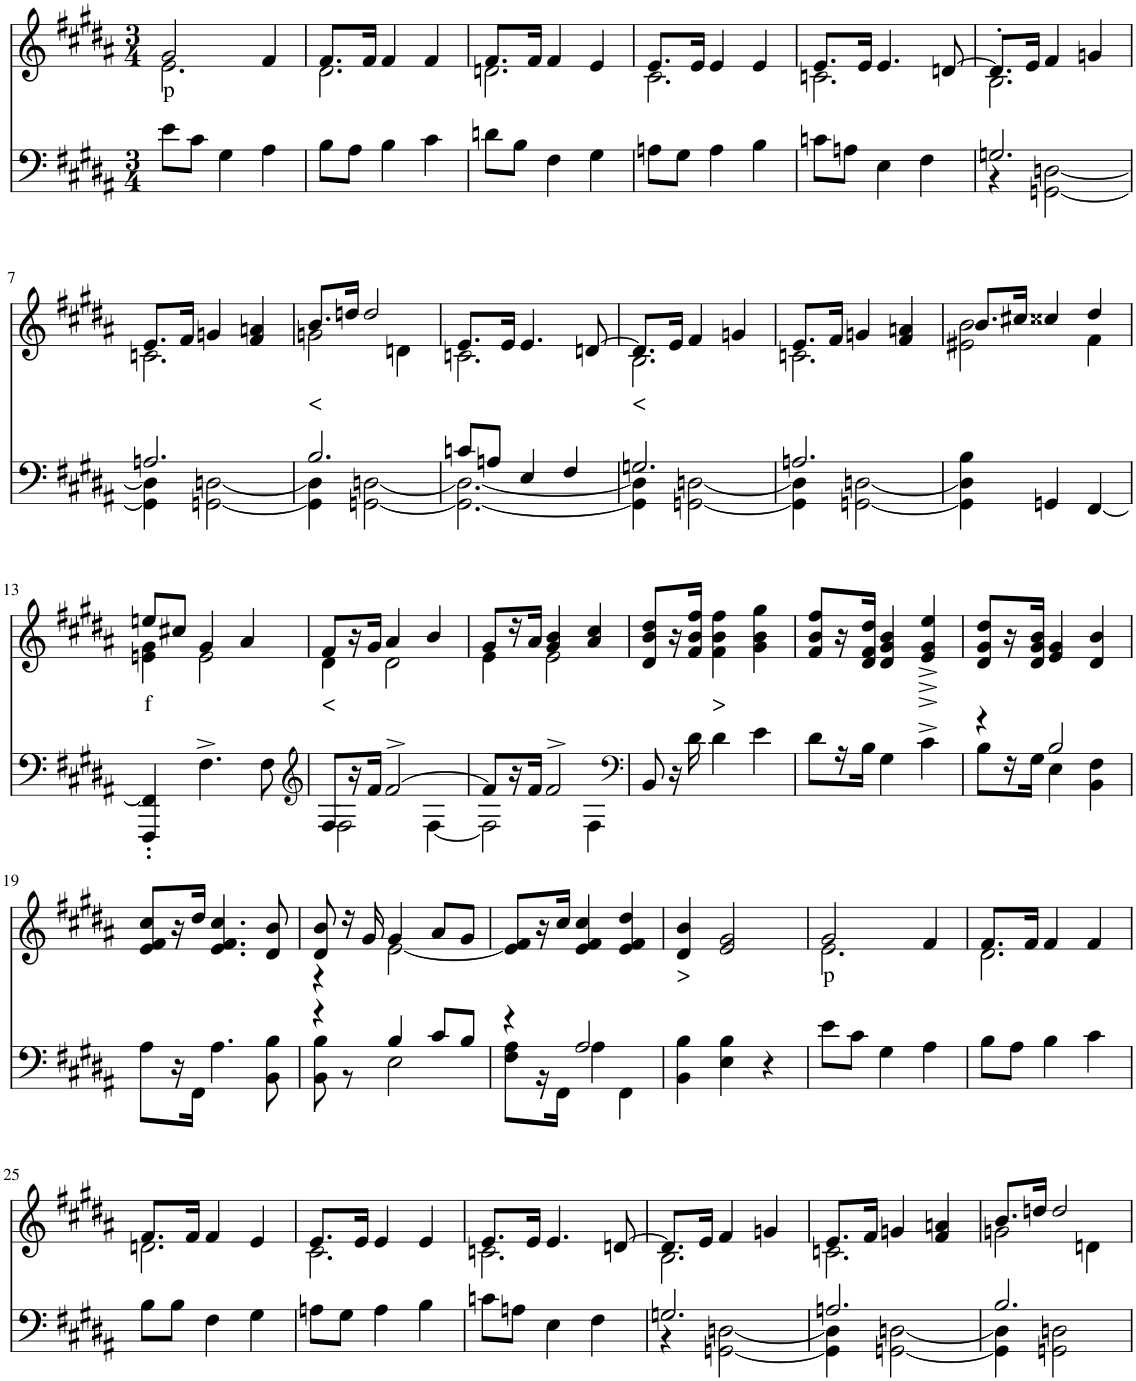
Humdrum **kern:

**kern	**kern	**text
*part2	*part1	*part1
*staff2	*staff1	*staff1
*I"Piano	*I"Piano	*
*I'Pno	*I'Pno	*
*clefF4	*clefG2	*
*k[f#c#g#d#a#]	*k[f#c#g#d#a#]	*
*B:	*B:	*
*M3/4	*M3/4	*
=1	=1	=1
*	*^	*
!	!	!	!LO:LY:b
8e\L	2g#/	2.e\	p
8c#\J	.	.	.
4G#\	.	.	.
4A#\	4f#/	.	.
=2	=2	=2	=2
8B\L	8.f#/L	2.d#\	.
8A#\J	.	.	.
.	16f#/Jk	.	.
4B\	4f#/	.	.
4c#\	4f#/	.	.
=3	=3	=3	=3
8dn\L	8.f#/L	2.dn\	.
8B\J	.	.	.
.	16f#/Jk	.	.
4F#\	4f#/	.	.
4G#\	4e/	.	.
=4	=4	=4	=4
8An\L	8.e/L	2.c#\	.
8G#\J	.	.	.
.	16e/Jk	.	.
4A\	4e/	.	.
4B\	4e/	.	.
=5	=5	=5	=5
8cn\L	8.e/L	2.cn\	.
8An\J	.	.	.
.	16e/Jk	.	.
4E\	4.e/	.	.
4F#\	.	.	.
.	[8dn/	.	.
=6	=6	=6	=6
*^	*	*	*
2.Gn/	4r	8.d'/L]	2.B\	.
.	.	16e/Jk	.	.
.	[2GGn\ [2Dn\	4f#/	.	.
.	.	4gn/	.	.
!!LO:LB:g=z	!!
=7	=7	=7	=7	=7
2.An/	4GG\] 4D\]	8.e/L	2.cn\	.
.	.	16f#/Jk	.	.
.	[2GGn\ [2Dn\	4gn/	.	.
.	.	4f#/ 4an/	.	.
=8	=8	=8	=8	=8
!	!	!	!	!LO:LY:b
2.B/	4GG\] 4D\]	8.b/L	2gn\	<
.	.	16ddn/Jk	.	.
.	[2GGn\ [2Dn\	2dd/	.	.
.	.	.	4dn\	.
=9	=9	=9	=9	=9
8cn/L	2.GG\_ 2.D\_	8.e/L	2.cn\	.
8An/J	.	.	.	.
.	.	16e/Jk	.	.
4E/	.	4.e/	.	.
4F#/	.	.	.	.
.	.	[8dn/	.	.
=10	=10	=10	=10	=10
!	!	!	!	!LO:LY:b
2.Gn/	4GG\] 4D\]	8.d/L]	2.B\	<
.	.	16e/Jk	.	.
.	[2GGn\ [2Dn\	4f#/	.	.
.	.	4gn/	.	.
=11	=11	=11	=11	=11
2.An/	4GG\] 4D\]	8.e/L	2.cn\	.
.	.	16f#/Jk	.	.
.	[2GGn\ [2Dn\	4gn/	.	.
.	.	4f#/ 4an/	.	.
*v	*v	*	*	*
=12	=12	=12	=12
4GG\] 4D\] 4B\	8.b/L	2e#X\ 2b\	.
.	16cc#X/Jk	.	.
4GGn/	4cc##X/	.	.
[4FF#/	4dd#/	4f#\	.
!!LO:LB:g=z	!!
=13	=13	=13	=13
!	!	!	!LO:LY:b
4FFF#/' 4FF#/]'	8een/L	4en\ 4g#\	f
.	8cc#X/J	.	.
4.F#^\	4g#/	2e\	.
.	4a#/	.	.
8F#\	.	.	.
=14	=14	=14	=14
*clefG2	*	*	*
*^	*	*	*
!	!	!	!	!LO:LY:b
8F#/L	2F#\	8f#/L	4d#\	<
16r	.	16r	.	.
16f#/JJ	.	16g#/JJ	.	.
[2f#^/	.	4a#/	2d#\	.
.	[4F#\	4b/	.	.
=15	=15	=15	=15	=15
8f#/L]	2F#\]	8g#/L	4e\	.
16r	.	16r	.	.
16f#/JJ	.	16a#/JJ	.	.
2f#^/	.	4g#/ 4b/	2e\	.
.	4F#\	4a#/ 4cc#/	.	.
*v	*v	*	*	*
*	*v	*v	*
=16	=16	=16
*clefF4	*	*
8BB/	8d#/ 8b/ 8dd#/L	.
16r	16r	.
16d#\	16f#/ 16b/ 16ff#/JJ	.
!	!	!LO:LY:b
4d#\	4f#\ 4b\ 4ff#\	>
4e\	4g#\ 4b\ 4gg#\	.
=17	=17	=17
8d#\L	8f#/ 8b/ 8ff#/L	.
16r	16r	.
16B\JJ	16d#/ 16f#/ 16dd#/JJ	.
4G#\	4d#/ 4g#/ 4b/	.
4c#^\	4e/^ 4g#/^ 4ee/^	.
=18	=18	=18
*^	*	*
4r	8B\L	8d#/ 8g#/ 8dd#/L	.
.	16r	16r	.
.	16G#\JJ	16d#/ 16g#/ 16b/JJ	.
2B/	4E\	4e/ 4g#/	.
.	4BB\ 4F#\	4d#/ 4b/	.
*v	*v	*	*
!!LO:LB:g=z
=19	=19	=19
8A#\L	8e/ 8f#/ 8cc#/L	.
16r	16r	.
16FF#\JJ	16dd#/JJ	.
4.A#\	4.e/ 4.f#/ 4.cc#/	.
8BB\ 8B\	8d#/ 8b/	.
=20	=20	=20
*^	*^	*
4r	8BB\ 8B\	8d#/ 8b/	4r	.
.	8r	16r	.	.
.	.	16g#/	.	.
4B/	2E\	4g#/	[2e\	.
8c#/L	.	8a#/L	.	.
8B/J	.	8g#/J	.	.
*	*	*v	*v	*
=21	=21	=21	=21
4r	8F#\ 8A#\L	8e/] 8f#/L	.
.	16r	16r	.
.	16FF#\JJ	16cc#/JJ	.
2A#/	4A#\	4e/ 4f#/ 4cc#/	.
.	4FF#\	4e/ 4f#/ 4dd#/	.
=22	=22	=22	=22
!	!	!	!LO:LY:b
*v	*v	*	*
4BB\ 4B\	4d#/ 4b/	>
4E\ 4B\	2e/ 2g#/	.
4r	.	.
=23	=23	=23
*	*^	*
!	!	!	!LO:LY:b
8e\L	2g#/	2.e\	p
8c#\J	.	.	.
4G#\	.	.	.
4A#\	4f#/	.	.
=24	=24	=24	=24
8B\L	8.f#/L	2.d#\	.
8A#\J	.	.	.
.	16f#/Jk	.	.
4B\	4f#/	.	.
4c#\	4f#/	.	.
!!LO:LB:g=z	!!
=25	=25	=25	=25
8B\L	8.f#/L	2.dn\	.
8B\J	.	.	.
.	16f#/Jk	.	.
4F#\	4f#/	.	.
4G#\	4e/	.	.
=26	=26	=26	=26
8An\L	8.e/L	2.c#\	.
8G#\J	.	.	.
.	16e/Jk	.	.
4A\	4e/	.	.
4B\	4e/	.	.
=27	=27	=27	=27
8cn\L	8.e/L	2.cn\	.
8An\J	.	.	.
.	16e/Jk	.	.
4E\	4.e/	.	.
4F#\	.	.	.
.	[8dn/	.	.
=28	=28	=28	=28
*^	*	*	*
2.Gn/	4r	8.d/L]	2.B\	.
.	.	16e/Jk	.	.
.	[2GGn\ [2Dn\	4f#/	.	.
.	.	4gn/	.	.
=29	=29	=29	=29	=29
2.An/	4GG\] 4D\]	8.e/L	2.cn\	.
.	.	16f#/Jk	.	.
.	[2GGn\ [2Dn\	4gn/	.	.
.	.	4f#/ 4an/	.	.
=30	=30	=30	=30	=30
2.B/	4GG\] 4D\]	8.b/L	2gn\	.
.	.	16ddn/Jk	.	.
.	2GGn\ 2Dn\	2dd/	.	.
.	.	.	4dn\	.
*v	*v	*	*	*
*	*v	*v	*
=	=	=
*-	*-	*-
